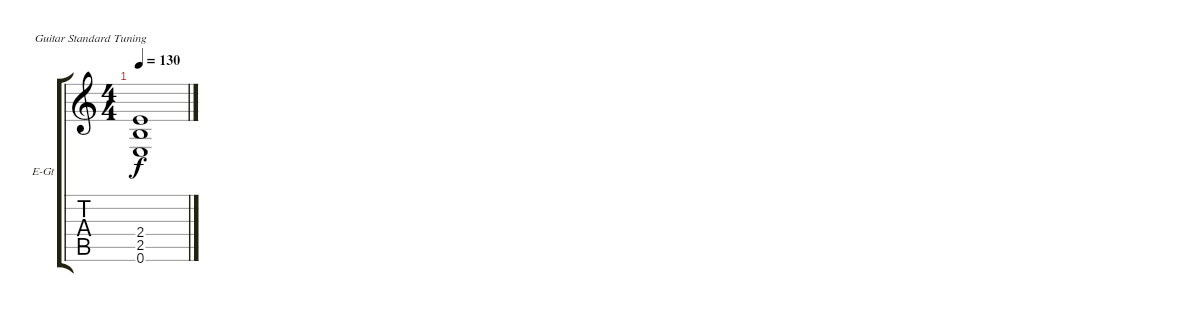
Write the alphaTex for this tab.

\defaultSystemsLayout 4
\bracketExtendMode groupsimilarinstruments
\firstSystemTrackNameOrientation horizontal
\otherSystemsTrackNameOrientation horizontal
\track ("Electric Guitar" "E-Gt") {instrument distortionguitar}
\staff {score tabs}
\tuning (E4 B3 G3 D3 A2 E2)
\ts (4 4)
\tempo 130
\clef g2
\ks c
(2.5 2.4 0.6).1{dy f}
